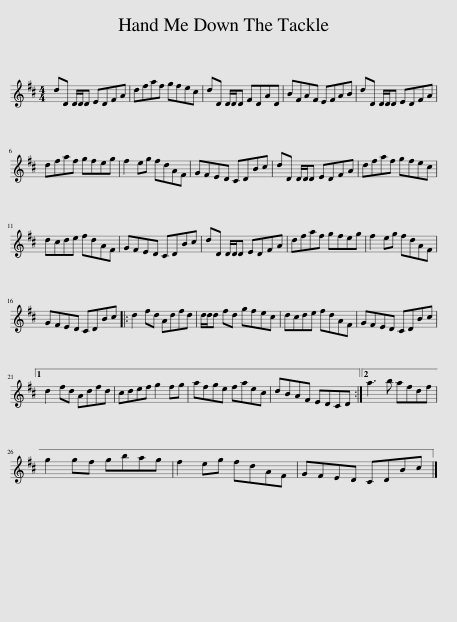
X:1
L:1/8
M:4/4
I:linebreak $
K:D
V:1 treble
V:1
 dD D/D/D EDFA | dfaf gfec | dD D/D/D FDAD | BFAF EFAB | dD D/D/D EDFA |$ %5
 dfaf gfeg | f2 eg fdAF | GFED CDBc | dD D/D/D EDFA | dfaf gfec |$ %10
 dcde fdAF | GFED CDBc | dD D/D/D EDFA | dfaf gfeg | f2 eg fdAF |$ %15
 GFED CDBc |: d2 fd Adfd | d/d/d fd gfec | dcde fdAF | GFED CDBc |1$ %20
 d2 fd Adfd | cdef g2 fg | afge faec | dBAF EDCD :|2 a3 b afdf |$ %25
 g2 gf gbag | f2 eg fdAF | GFED CDBc |] %28
